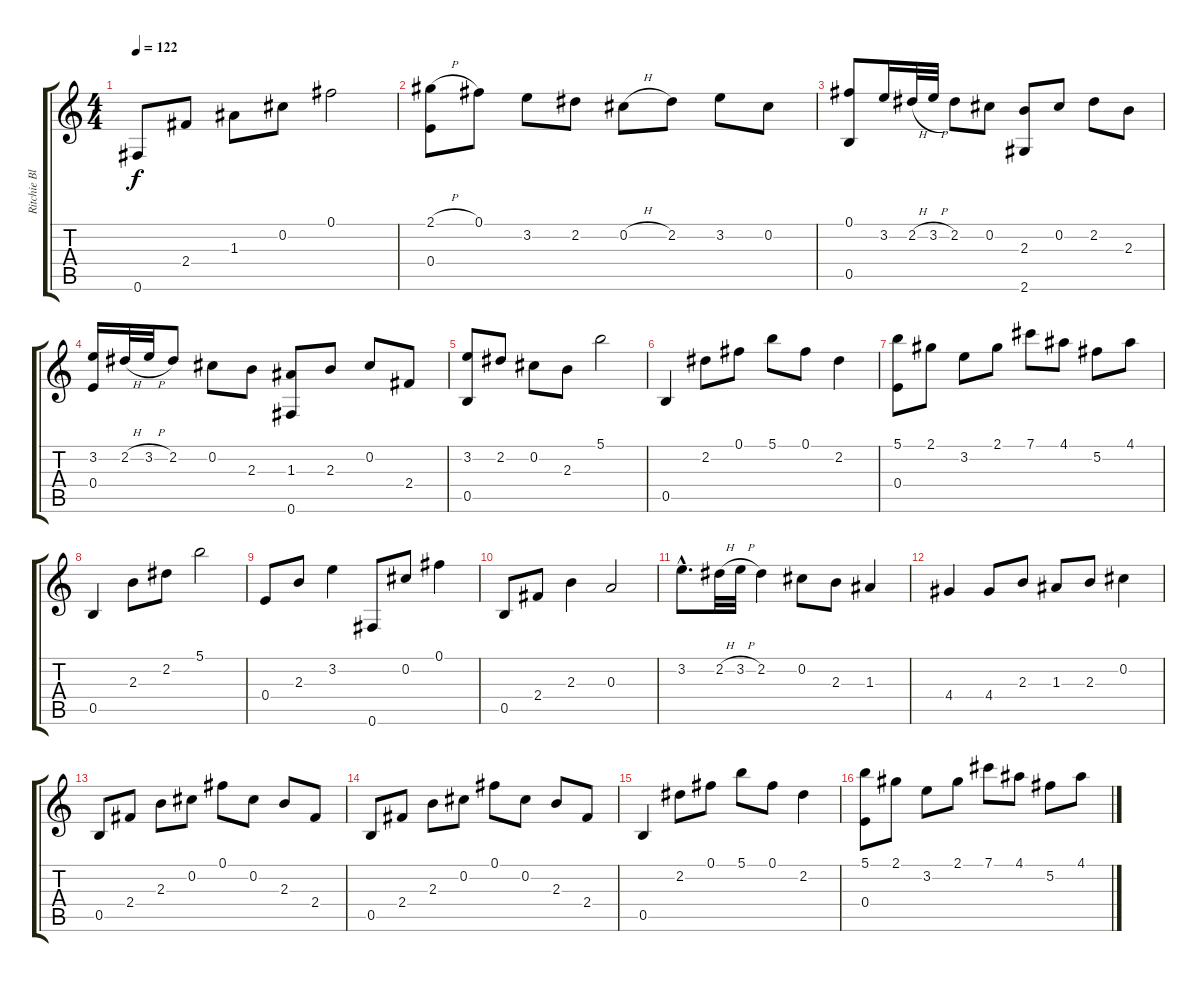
\track ("Ritchie Blackmore" "Ritchie Bl") {instrument acousticguitarsteel}
\staff {score tabs}
\tuning (Gb4 Db4 A3 E3 B2 Gb2) {hide}
\ts (4 4)
\tempo 122
\clef g2
\ks c
0.6.8{dy f} 2.4.8 1.3.8 0.2.8 0.1.2 |
(2.1{h} 0.4).8 0.1.8 3.2.8 2.2.8 0.2{h}.8 2.2.8 3.2.8 0.2.8 |
(0.1 0.5).8 3.2.16 2.2{h}.32 3.2{h}.32 2.2.8 0.2.8 (2.3 2.6).8 0.2.8 2.2.8 2.3.8 |
(3.2 0.4).16 2.2{h}.32 3.2{h}.32 2.2.8 0.2.8 2.3.8 (1.3 0.6).8 2.3.8 0.2.8 2.4.8 |
(3.2 0.5).8 2.2.8 0.2.8 2.3.8 5.1.2 |
0.5.4 2.2.8 0.1.8 5.1.8 0.1.8 2.2.4 |
(5.1 0.4).8 2.1.8 3.2.8 2.1.8 7.1.8 4.1.8 5.2.8 4.1.8 |
0.5.4 2.3.8 2.2.8 5.1.2 |
0.4.8 2.3.8 3.2.4 0.6.8 0.2.8 0.1.4 |
0.5.8 2.4.8 2.3.4 0.3.2 |
3.2{hac}.8{d} 2.2{h}.32 3.2{h}.32 2.2.4 0.2.8 2.3.8 1.3.4 |
4.4.4 4.4.8 2.3.8 1.3.8 2.3.8 0.2.4 |
0.5.8 2.4.8 2.3.8 0.2.8 0.1.8 0.2.8 2.3.8 2.4.8 |
0.5.8 2.4.8 2.3.8 0.2.8 0.1.8 0.2.8 2.3.8 2.4.8 |
0.5.4 2.2.8 0.1.8 5.1.8 0.1.8 2.2.4 |
(5.1 0.4).8 2.1.8 3.2.8 2.1.8 7.1.8 4.1.8 5.2.8 4.1.8
